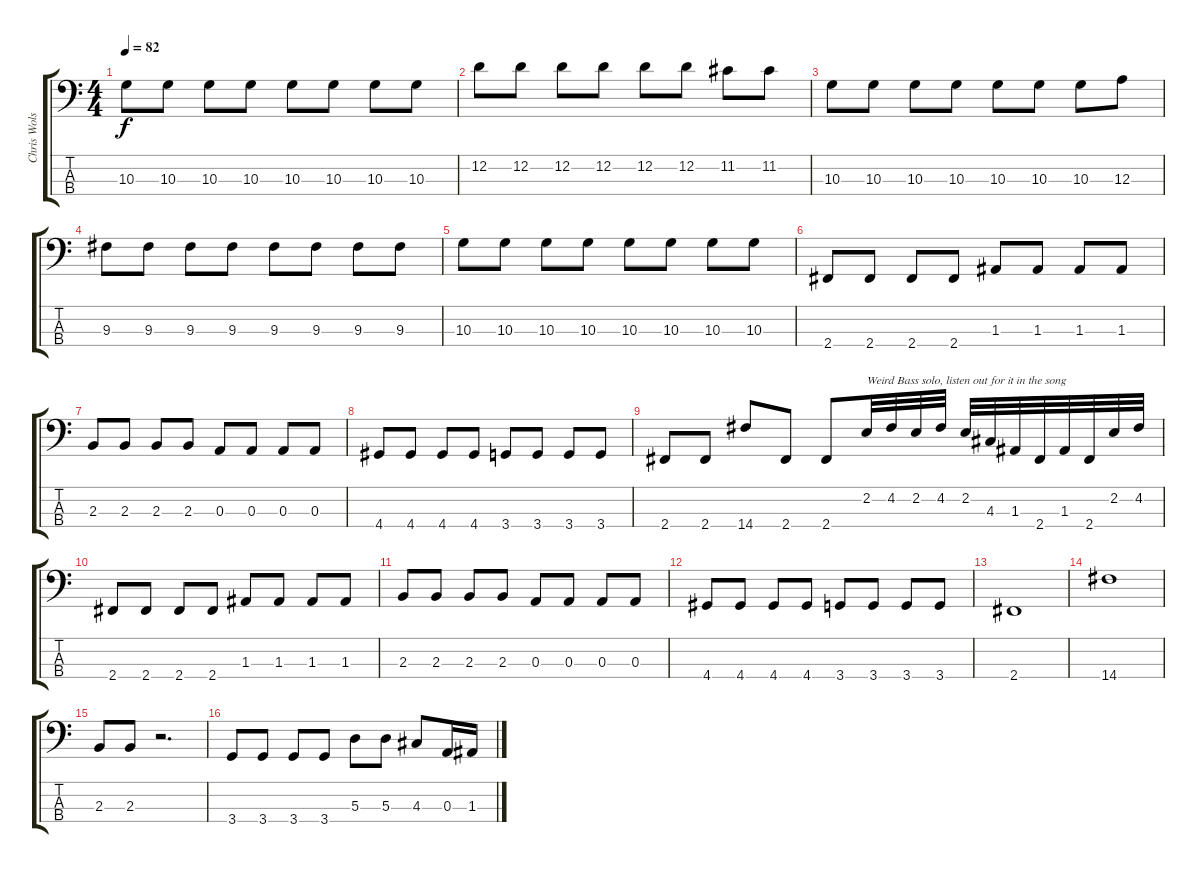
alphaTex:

\track ("Chris Wolstenholme" "Chris Wols") {instrument electricbassfinger}
\staff {score tabs}
\tuning (G2 D2 A1 E1) {hide}
\ts (4 4)
\tempo 82
\clef f4
\ks c
10.3.8{dy f} 10.3.8 10.3.8 10.3.8 10.3.8 10.3.8 10.3.8 10.3.8 |
12.2.8 12.2.8 12.2.8 12.2.8 12.2.8 12.2.8 11.2.8 11.2.8 |
10.3.8 10.3.8 10.3.8 10.3.8 10.3.8 10.3.8 10.3.8 12.3.8 |
9.3.8 9.3.8 9.3.8 9.3.8 9.3.8 9.3.8 9.3.8 9.3.8 |
10.3.8 10.3.8 10.3.8 10.3.8 10.3.8 10.3.8 10.3.8 10.3.8 |
2.4.8 2.4.8 2.4.8 2.4.8 1.3.8 1.3.8 1.3.8 1.3.8 |
2.3.8 2.3.8 2.3.8 2.3.8 0.3.8 0.3.8 0.3.8 0.3.8 |
4.4.8 4.4.8 4.4.8 4.4.8 3.4.8 3.4.8 3.4.8 3.4.8 |
2.4.8 2.4.8 14.4.8 2.4.8 2.4.8 2.2.32{txt "Weird Bass solo, listen out for it in the song"} 4.2.32 2.2.32 4.2.32 2.2.32 4.3.32 1.3.32 2.4.32 1.3.32 2.4.32 2.2.32 4.2.32 |
2.4.8 2.4.8 2.4.8 2.4.8 1.3.8 1.3.8 1.3.8 1.3.8 |
2.3.8 2.3.8 2.3.8 2.3.8 0.3.8 0.3.8 0.3.8 0.3.8 |
4.4.8 4.4.8 4.4.8 4.4.8 3.4.8 3.4.8 3.4.8 3.4.8 |
2.4.1 |
14.4.1 |
2.3.8 2.3.8 r.2{d} |
3.4.8 3.4.8 3.4.8 3.4.8 5.3.8 5.3.8 4.3.8 0.3.16 1.3.16
